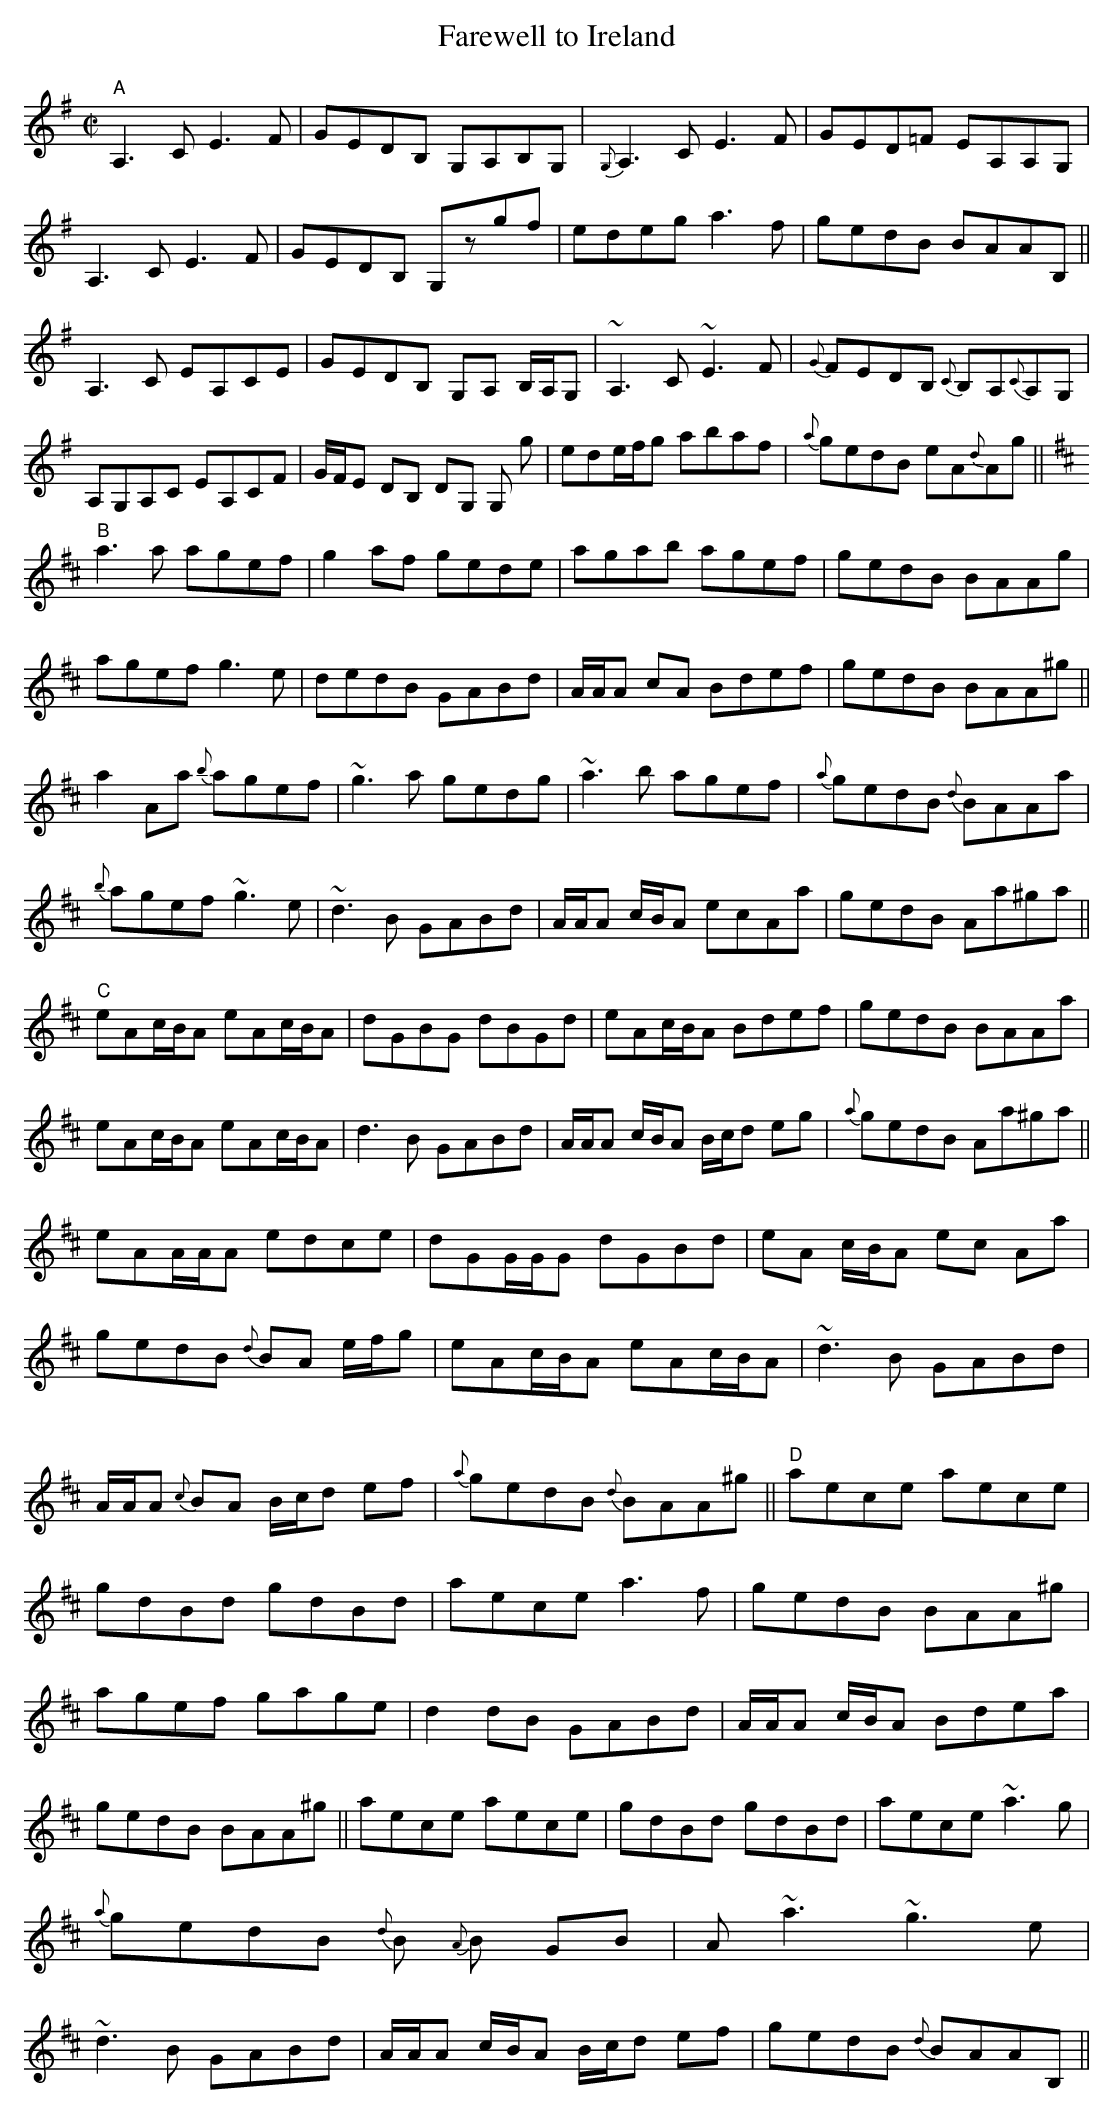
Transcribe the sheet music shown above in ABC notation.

X:1
T:Farewell to Ireland
M:C|
K:G
"A"A,3C E3F|GEDB, G,A,B,G,|{G,}A,3C E3F|GED=F EA,A,G,|\
A,3C E3F|GEDB, G,zgf|edeg a3f|gedB BAAB,||\
A,3C EA,CE|GEDB, G,A, B,/2A,/2G,|~A,3C ~E3F|{G}FEDB, {C}B,A,{C}A,G,|\
A,G,A,C EA,CF|G/2F/2E DB, DG, G, g|ede/2f/2g abaf|{a}gedB eA{d}Ag||\
K:D
"B"a3 a agef|g2af gede|agab agef|gedB BAAg|\
agef g3e|dedB GABd|A/2A/2A cA Bdef|gedB BAA^g||\
a2 Aa {b}agef|~g3a gedg|~a3b agef|{a}gedB {d}BAAa|\
{b}agef ~g3e|~d3B GABd|A/2A/2A c/2B/2A ecAa|gedB Aa^ga||\
"C"eAc/2B/2A eAc/2B/2A|dGBG dBGd|eAc/2B/2A Bdef|gedB BAAa|\
eAc/2B/2A eAc/2B/2A|d3B GABd|A/2A/2A c/2B/2A B/2c/2d eg|\
{a}gedB Aa^ga||\
eAA/2A/2A edce|dGG/2G/2G dGBd|eA c/2B/2A ec Aa|gedB {d}BA e/2f/2g|\
eAc/2B/2A eAc/2B/2A|~d3B GABd|A/2A/2A {c}BA B/2c/2d ef|\
{a}gedB {d}BAA^g||\
"D"aece aece|gdBd gdBd|aece a3f|gedB BAA^g|\
agef gage|d2dB GABd|A/2A/2A c/2B/2A Bdea|gedB BAA^g||\
aece aece|gdBd gdBd|aece ~a3g|{a}gedB {d}B {A}B GB|\
A~a3 ~g3e|~d3B GABd|A/2A/2A c/2B/2A B/2c/2d ef|gedB {d}BAAB,||
